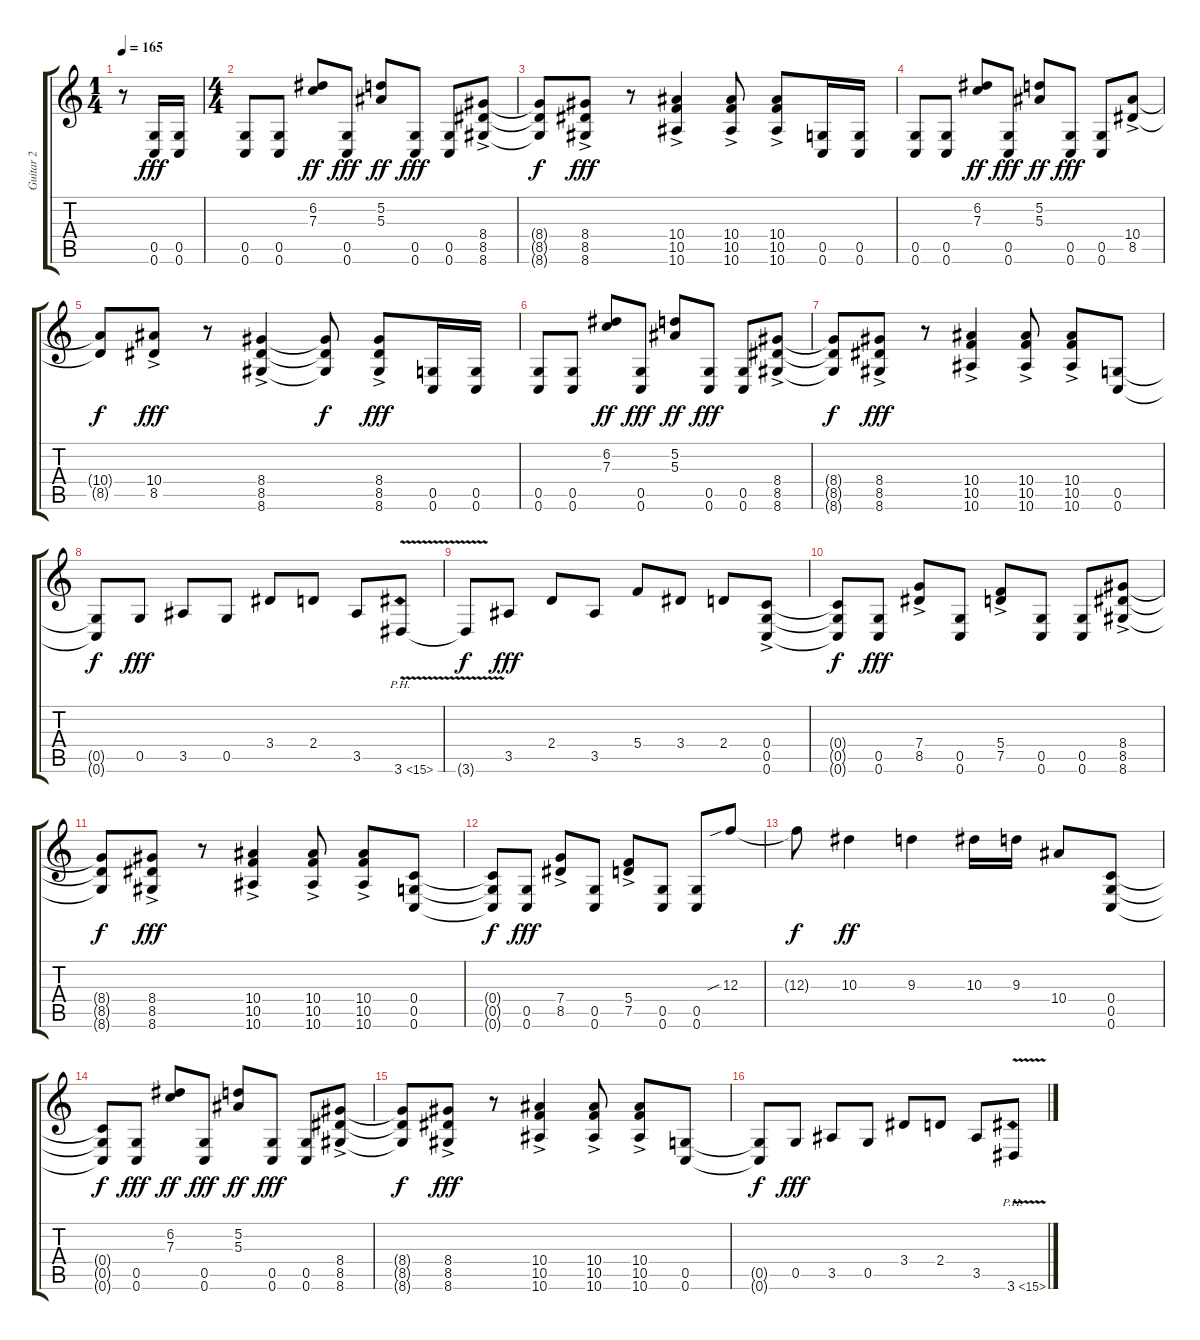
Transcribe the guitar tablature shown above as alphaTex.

\track ("Guitar 2" "Guitar 2") {instrument distortionguitar}
\staff {score tabs}
\tuning (D4 A3 F3 C3 G2 C2) {hide}
\ts (1 4)
\tempo 165
\clef g2
\ks c
r.8{dy fff instrument distortionguitar} (0.5 0.6).16 (0.5 0.6).16 |
\ts (4 4)
(0.5 0.6).8 (0.5 0.6).8 (6.2 7.3).8{dy ff} (0.5 0.6).8{dy fff} (5.2 5.3).8{dy ff} (0.5 0.6).8{dy fff} (0.5 0.6).8 (8.4 8.5 8.6{ac}).8 |
(8.4{t} 8.5{t} 8.6{t}).8{dy f} (8.4 8.5 8.6{ac}).8{dy fff} r.8 (10.4 10.5 10.6{ac}).4 (10.4 10.5 10.6{ac}).8 (10.4 10.5 10.6{ac}).8 (0.5 0.6).16 (0.5 0.6).16 |
(0.5 0.6).8 (0.5 0.6).8 (6.2 7.3).8{dy ff} (0.5 0.6).8{dy fff} (5.2 5.3).8{dy ff} (0.5 0.6).8{dy fff} (0.5 0.6).8 (10.4 8.5{ac}).8 |
(10.4{t} 8.5{t}).8{dy f} (10.4 8.5{ac}).8{dy fff} r.8 (8.4 8.5 8.6{ac}).4 (8.4{t} 8.5{t} 8.6{t}).8{dy f} (8.4 8.5 8.6{ac}).8{dy fff} (0.5 0.6).16 (0.5 0.6).16 |
(0.5 0.6).8 (0.5 0.6).8 (6.2 7.3).8{dy ff} (0.5 0.6).8{dy fff} (5.2 5.3).8{dy ff} (0.5 0.6).8{dy fff} (0.5 0.6).8 (8.4 8.5 8.6{ac}).8 |
(8.4{t} 8.5{t} 8.6{t}).8{dy f} (8.4 8.5 8.6{ac}).8{dy fff} r.8 (10.4 10.5 10.6{ac}).4 (10.4 10.5 10.6{ac}).8 (10.4 10.5 10.6{ac}).8 (0.5 0.6).8 |
(0.5{t} 0.6{t}).8{dy f} 0.5.8{dy fff} 3.5.8 0.5.8 3.4.8 2.4.8 3.5.8 3.6{ph 12 v}.8{instrument guitarharmonics} |
3.6{t}.8{dy f} 3.5.8{dy fff instrument distortionguitar} 2.4.8 3.5.8 5.4.8 3.4.8 2.4.8 (0.4 0.5 0.6{ac}).8 |
(0.4{t} 0.5{t} 0.6{t}).8{dy f} (0.5 0.6).8{dy fff} (7.4 8.5{ac}).8 (0.5 0.6).8 (5.4 7.5{ac}).8 (0.5 0.6).8 (0.5 0.6).8 (8.4 8.5 8.6{ac}).8 |
(8.4{t} 8.5{t} 8.6{t}).8{dy f} (8.4 8.5 8.6{ac}).8{dy fff} r.8 (10.4 10.5 10.6{ac}).4 (10.4 10.5 10.6{ac}).8 (10.4 10.5 10.6{ac}).8 (0.4 0.5 0.6).8 |
(0.4{t} 0.5{t} 0.6{t}).8{dy f} (0.5 0.6).8{dy fff} (7.4 8.5{ac}).8 (0.5 0.6).8 (5.4 7.5{ac}).8 (0.5 0.6).8 (0.5 0.6).8 12.3{sib}.8 |
12.3{t}.8{dy f} 10.3.4{dy ff} 9.3.4 10.3.16 9.3.16 10.4.8 (0.4 0.5 0.6).8 |
(0.4{t} 0.5{t} 0.6{t}).8{dy f} (0.5 0.6).8{dy fff} (6.2 7.3).8{dy ff} (0.5 0.6).8{dy fff} (5.2 5.3).8{dy ff} (0.5 0.6).8{dy fff} (0.5 0.6).8 (8.4 8.5 8.6{ac}).8 |
(8.4{t} 8.5{t} 8.6{t}).8{dy f} (8.4 8.5 8.6{ac}).8{dy fff} r.8 (10.4 10.5 10.6{ac}).4 (10.4 10.5 10.6{ac}).8 (10.4 10.5 10.6{ac}).8 (0.5 0.6).8 |
(0.5{t} 0.6{t}).8{dy f} 0.5.8{dy fff} 3.5.8 0.5.8 3.4.8 2.4.8 3.5.8 3.6{ph 12 v}.8{instrument guitarharmonics}
